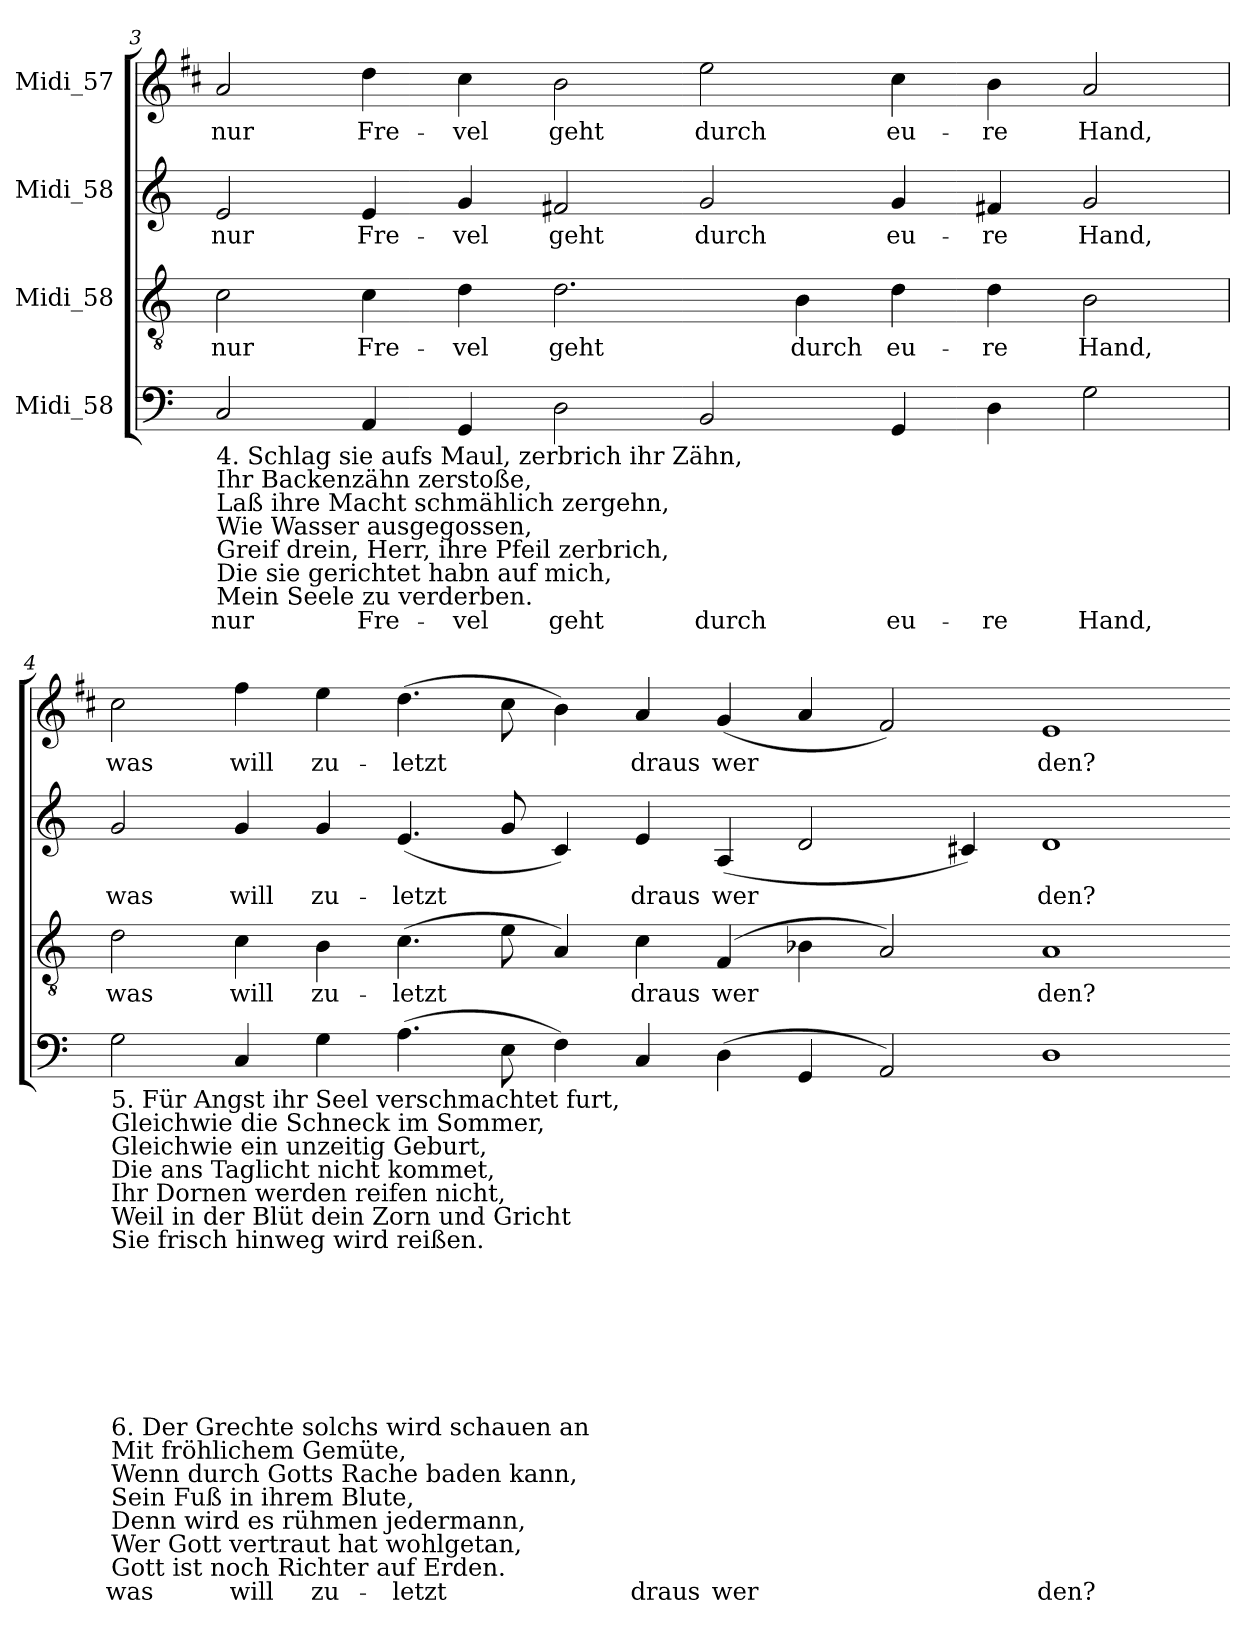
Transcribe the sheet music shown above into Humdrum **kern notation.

**kern	**text	**kern	**text	**kern	**text	**kern	**text
*part4	*part4	*part3	*part3	*part2	*part2	*part1	*part1
*staff4	*staff4	*staff3	*staff3	*staff2	*staff2	*staff1	*staff1
*I"Midi_58	*	*I"Midi_58	*	*I"Midi_58	*	*I"Midi_57	*
*clefF4	*	*clefGv2	*	*clefG2	*	*clefG2	*
*	*	*	*	*	*	*ITrd1c2	*
*k[]	*	*k[]	*	*k[]	*	*k[]	*
*C:	*	*C:	*	*C:	*	*C:	*
=3	=3	=3	=3	=3	=3	=3	=3
!LO:TX:b:t=4. Schlag sie aufs Maul, zerbrich ihr Zähn,\nIhr Backenzähn zerstoße,\nLaß ihre Macht schmählich zergehn,\nWie Wasser ausgegossen,\nGreif drein, Herr, ihre Pfeil zerbrich,\nDie sie gerichtet habn auf mich,\nMein Seele zu verderben.	!	!	!	!	!	!	!
!	!LO:LY:b	!	!LO:LY:b	!	!LO:LY:b	!	!LO:LY:b
2C	nur	2c	nur	2e	nur	2g	nur
!	!LO:LY:b	!	!LO:LY:b	!	!LO:LY:b	!	!LO:LY:b
4AA	Fre-	4c	Fre-	4e	Fre-	4cc	Fre-
!	!LO:LY:b	!	!LO:LY:b	!	!LO:LY:b	!	!LO:LY:b
4GG	-vel	4d	-vel	4g	-vel	4b	-vel
!	!LO:LY:b	!	!LO:LY:b	!	!LO:LY:b	!	!LO:LY:b
2D	geht	2.d	geht	2f#X	geht	2a	geht
!	!LO:LY:b	!	!	!	!LO:LY:b	!	!LO:LY:b
2BB	durch	.	.	2g	durch	2dd	durch
!	!	!	!LO:LY:b	!	!	!	!
.	.	4B	durch	.	.	.	.
!	!LO:LY:b	!	!LO:LY:b	!	!LO:LY:b	!	!LO:LY:b
4GG	eu-	4d	eu-	4g	eu-	4b	eu-
!	!LO:LY:b	!	!LO:LY:b	!	!LO:LY:b	!	!LO:LY:b
4D	-re	4d	-re	4f#X	-re	4a	-re
!	!LO:LY:b	!	!LO:LY:b	!	!LO:LY:b	!	!LO:LY:b
2G	Hand,	2B	Hand,	2g	Hand,	2g	Hand,
=4	=4	=4	=4	=4	=4	=4	=4
!LO:TX:b:t=5. Für Angst ihr Seel verschmachtet furt,\nGleichwie die Schneck im Sommer,\nGleichwie ein unzeitig Geburt,\nDie ans Taglicht nicht kommet,\nIhr Dornen werden reifen nicht,\nWeil in der Blüt dein Zorn und Gricht\nSie frisch hinweg wird reißen.\n\n\n\n\n\n\n\n6. Der Grechte solchs wird schauen an\nMit fröhlichem Gemüte,\nWenn durch Gotts Rache baden kann,\nSein Fuß in ihrem Blute,\nDenn wird es rühmen jedermann,\nWer Gott vertraut hat wohlgetan,\nGott ist noch Richter auf Erden.	!	!	!	!	!	!	!
!	!LO:LY:b	!	!LO:LY:b	!	!LO:LY:b	!	!LO:LY:b
2G	was	2d	was	2g	was	2b	was
!	!LO:LY:b	!	!LO:LY:b	!	!LO:LY:b	!	!LO:LY:b
4C	will	4c	will	4g	will	4ee	will
!	!LO:LY:b	!	!LO:LY:b	!	!LO:LY:b	!	!LO:LY:b
4G	zu-	4B	zu-	4g	zu-	4dd	zu-
!	!LO:LY:b	!	!LO:LY:b	!	!LO:LY:b	!	!LO:LY:b
(>4.A	-letzt	(>4.c	-letzt	(<4.e	-letzt	(>4.cc	-letzt
8E	.	8e	.	8g	.	8b	.
4F)	.	4A)	.	4c)	.	4a)	.
!	!LO:LY:b	!	!LO:LY:b	!	!LO:LY:b	!	!LO:LY:b
4C	draus	4c	draus	4e	draus	4g	draus
!	!LO:LY:b	!	!LO:LY:b	!	!LO:LY:b	!	!LO:LY:b
(<4D	wer	(>4F	wer	(<4A	wer	(<4f	wer
4GG	.	4B-X	.	2d	.	4g	.
2AA)	.	2A)	.	.	.	2e)	.
.	.	.	.	4c#X)	.	.	.
!	!LO:LY:b	!	!LO:LY:b	!	!LO:LY:b	!	!LO:LY:b
1D	den?	1A	den?	1d	den?	1d	den?
=-	=-	=-	=-	=-	=-	=-	=-
*-	*-	*-	*-	*-	*-	*-	*-
